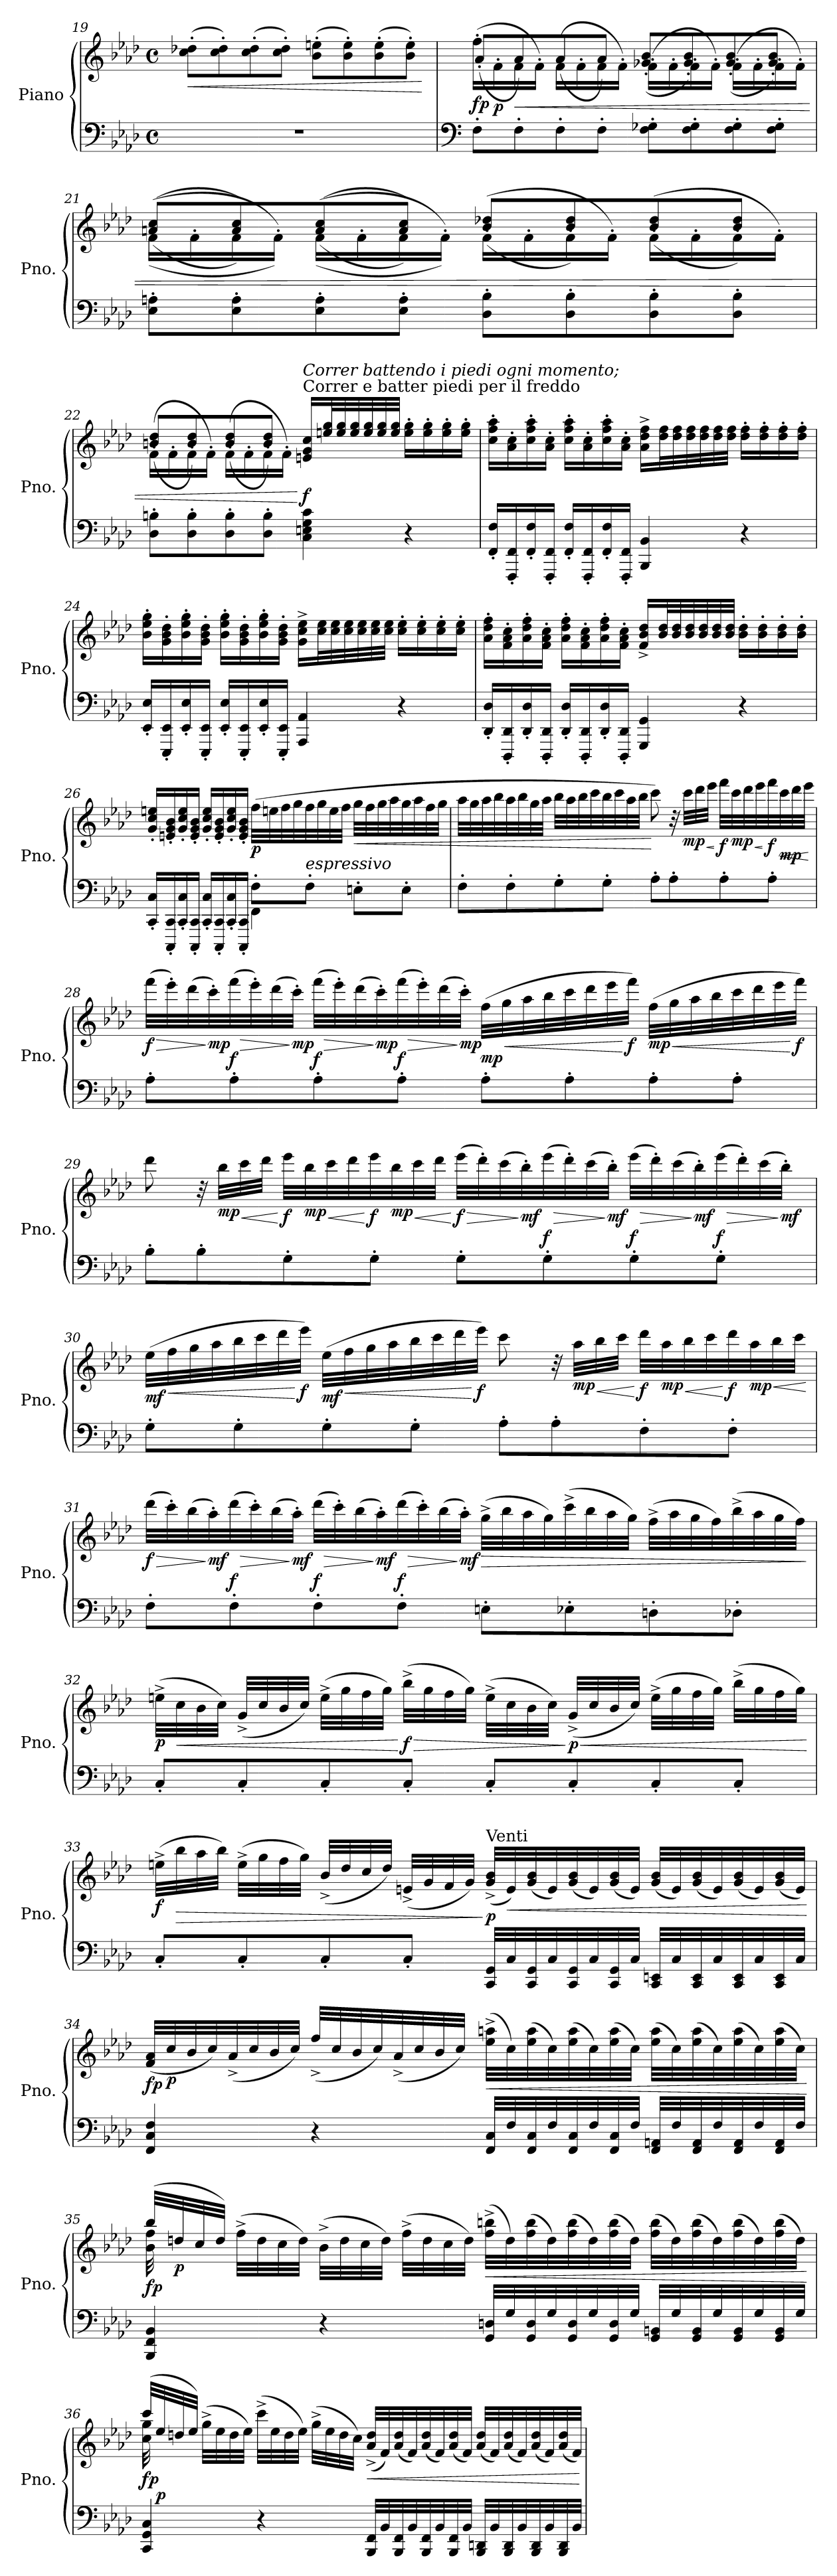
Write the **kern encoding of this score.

**kern	**kern	**dynam
*part1	*part1	*part1
*staff2	*staff1	*staff1/2
*I"Piano	*	*
*I'Pno.	*	*
*clefF4	*clefG2	*
*k[b-e-a-d-]	*k[b-e-a-d-]	*
*M4/4	*M4/4	*
*met(c)	*met(c)	*
=19	=19	=19
!	!	!LO:HP:b
1r	(8cc\' 8dd-X\'L	<
.	8cc\' 8dd-\')	.
.	(8cc\' 8dd-\'	.
.	8cc\' 8dd-\'J)	.
.	(8b-\' 8een\'L	.
.	8b-\' 8ee\')	.
.	(8b-\' 8ee\'	.
.	8b-\' 8ee\'J)	.
.	.	[
=20	=20	=20
*clefF4	*	*
*	*^	*
!	!	!	!LO:DY:b
8F'\L	(16ff'\LL	(8a-'/L	fp
!	!	!	!LO:DY:b
.	16f'\	.	p
!	!	!	!LO:HP:b
8F'\	16f'\	8a-'/)	<
.	16f'\JJ)	.	.
8F'\	(16f'\LL	(8a-'/	.
.	16f'\	.	.
8F'\J	16f'\	8a-'/J)	.
.	16f'\JJ)	.	.
8F\' 8G-X\'L	(16f'\LL	(8g-X/' 8b-/'L	.
.	16f'\	.	.
8F\' 8G-\'	16f'\	8g-/' 8b-/')	.
.	16f'\JJ)	.	.
8F\' 8G-\'	(16f'\LL	(8g-/' 8b-/'	.
.	16f'\	.	.
8F\' 8G-\'J	16f'\	8g-/' 8b-/'J)	.
.	16f'\JJ)	.	.
!!LO:LB:g=z	!!
=21	=21	=21	=21
8E-\' 8An\'L	((16f'\LL	((8an/' 8cc/'L	.
.	16f'\	.	.
8E-\' 8A\'	16f'\	8a/' 8cc/'))	.
.	16f'\JJ))	.	.
8E-\' 8A\'	((16f'\LL	((8a/' 8cc/'	.
.	16f'\	.	.
8E-\' 8A\'J	16f'\	8a/' 8cc/'J))	.
.	16f'\JJ))	.	.
8D-\' 8B-\'L	(16f'\LL	(8b-/' 8dd-X/'L	.
.	16f'\	.	.
8D-\' 8B-\'	16f'\	8b-/' 8dd-/')	.
.	16f'\JJ)	.	.
8D-\' 8B-\'	(16f'\LL	(8b-/' 8dd-/'	.
.	16f'\	.	.
8D-\' 8B-\'J	16f'\	8b-/' 8dd-/'J)	.
.	16f'\JJ)	.	.
=22	=22	=22	=22
8D-\' 8Bn\'L	(16f'\LL	(8bn/' 8dd-/'L	.
.	16f'\	.	.
8D-\' 8B\'	16f'\	8b/' 8dd-/')	.
.	16f'\JJ)	.	.
8D-\' 8B\'	(16f'\LL	(8b/' 8dd-/'	.
.	16f'\	.	.
8D-\' 8B\'J	16f'\	8b/' 8dd-/'J)	.
.	16f'\JJ)	.	.
!	!LO:TX:a:t=Correr e batter piedi per il freddo	!	!
!	!LO:TX:a:i:t=Correr battendo i piedi ogni momento;	!	!
!	!	!	!LO:DY:n=1:b
4C\ 4En\ 4G\ 4c\	16en/ 16g/ 16cc/LL	2ryy	[ f
.	32een/ 32gg/L	.	.
.	32ee/ 32gg/	.	.
.	32ee/ 32gg/	.	.
.	32ee/ 32gg/	.	.
.	32ee/ 32gg/	.	.
.	32ee/ 32gg/JJJ	.	.
4r	16ee\' 16gg\'LL	.	.
.	16ee\' 16gg\'	.	.
.	16ee\' 16gg\'	.	.
.	16ee\' 16gg\'JJ	.	.
*	*v	*v	*
=23	=23	=23
16FF/' 16F/'LL	16cc\' 16ff\' 16aa-\'LL	.
16FFF/' 16FF/'	16a-\' 16cc\'	.
16FF/' 16F/'	16cc\' 16ff\' 16aa-\'	.
16FFF/' 16FF/'JJ	16a-\' 16cc\'JJ	.
16FF/' 16F/'LL	16cc\' 16ff\' 16aa-\'LL	.
16FFF/' 16FF/'	16a-\' 16cc\'	.
16FF/' 16F/'	16cc\' 16ff\' 16aa-\'	.
16FFF/' 16FF/'JJ	16a-\' 16cc\'JJ	.
4BBB-/ 4BB-/	16a-\^ 16dd-\^ 16ff\^LL	.
.	32dd-\ 32ff\L	.
.	32dd-\ 32ff\	.
.	32dd-\ 32ff\	.
.	32dd-\ 32ff\	.
.	32dd-\ 32ff\	.
.	32dd-\ 32ff\JJJ	.
4r	16dd-\' 16ff\'LL	.
.	16dd-\' 16ff\'	.
.	16dd-\' 16ff\'	.
.	16dd-\' 16ff\'JJ	.
!!LO:LB:g=z
=24	=24	=24
16EE-/' 16E-/'LL	16b-\' 16ee-\' 16gg\'LL	.
16EEE-/' 16EE-/'	16g\' 16b-\' 16dd-\'	.
16EE-/' 16E-/'	16b-\' 16ee-\' 16gg\'	.
16EEE-/' 16EE-/'JJ	16g\' 16b-\' 16dd-\'JJ	.
16EE-/' 16E-/'LL	16b-\' 16ee-\' 16gg\'LL	.
16EEE-/' 16EE-/'	16g\' 16b-\' 16dd-\'	.
16EE-/' 16E-/'	16b-\' 16ee-\' 16gg\'	.
16EEE-/' 16EE-/'JJ	16g\' 16b-\' 16dd-\'JJ	.
4AAA-/ 4AA-/	16g\^ 16cc\^ 16ee-\^LL	.
.	32cc\ 32ee-\L	.
.	32cc\ 32ee-\	.
.	32cc\ 32ee-\	.
.	32cc\ 32ee-\	.
.	32cc\ 32ee-\	.
.	32cc\ 32ee-\JJJ	.
4r	16cc\' 16ee-\'LL	.
.	16cc\' 16ee-\'	.
.	16cc\' 16ee-\'	.
.	16cc\' 16ee-\'JJ	.
=25	=25	=25
16DD-/' 16D-/'LL	16a-\' 16dd-\' 16ff\'LL	.
16DDD-/' 16DD-/'	16f\' 16a-\' 16cc\'	.
16DD-/' 16D-/'	16a-\' 16dd-\' 16ff\'	.
16DDD-/' 16DD-/'JJ	16f\' 16a-\' 16cc\'JJ	.
16DD-/' 16D-/'LL	16a-\' 16dd-\' 16ff\'LL	.
16DDD-/' 16DD-/'	16f\' 16a-\' 16cc\'	.
16DD-/' 16D-/'	16a-\' 16dd-\' 16ff\'	.
16DDD-/' 16DD-/'JJ	16f\' 16a-\' 16cc\'JJ	.
4GGG/ 4GG/	16f/^ 16b-/^ 16dd-/^LL	.
.	32b-/ 32dd-/L	.
.	32b-/ 32dd-/	.
.	32b-/ 32dd-/	.
.	32b-/ 32dd-/	.
.	32b-/ 32dd-/	.
.	32b-/ 32dd-/JJJ	.
4r	16b-\' 16dd-\'LL	.
.	16b-\' 16dd-\'	.
.	16b-\' 16dd-\'	.
.	16b-\' 16dd-\'JJ	.
=26	=26	=26
*^	*	*
16CC/' 16C/'LL	2ryy	16g/' 16cc/' 16een/'LL	.
16CCC/' 16CC/'	.	16en/' 16g/' 16b-/'	.
16CC/' 16C/'	.	16g/' 16cc/' 16ee/'	.
16CCC/' 16CC/'JJ	.	16e/' 16g/' 16b-/'JJ	.
16CC/' 16C/'LL	.	16g/' 16cc/' 16ee/'LL	.
16CCC/' 16CC/'	.	16e/' 16g/' 16b-/'	.
16CC/' 16C/'	.	16g/' 16cc/' 16ee/'	.
16CCC/' 16CC/'JJ	.	16e/' 16g/' 16b-/'JJ	.
!	!	!	!LO:DY:b
8F'\L	4FF\	(32ff\LLL	p
.	.	32een\	.
.	.	32ff\	.
.	.	32gg\	.
!LO:TX:a:i:t=espressivo	!	!	!
8F'\J	.	32ff\	.
.	.	32gg\	.
.	.	32ee\	.
.	.	32ff\JJJ	.
!	!	!	!LO:HP:b
8En'\L	4ryy	32gg\LLL	<
.	.	32ff\	.
.	.	32gg\	.
.	.	32aa-\	.
8E'\J	.	32gg\	.
.	.	32aa-\	.
.	.	32ff\	.
.	.	32gg\JJJ	.
*v	*v	*	*
!!LO:LB:g=z
=27	=27	=27
8F'\L	32aa-\LLL	.
.	32gg\	.
.	32aa-\	.
.	32bb-\	.
8F'\	32aa-\	.
.	32bb-\	.
.	32gg\	.
.	32aa-\JJJ	.
8G'\	32bb-\LLL	.
.	32aa-\	.
.	32bb-\	.
.	32ccc\	.
8G'\J	32bb-\	.
.	32ccc\	.
.	32aa-\	.
.	32bb-\JJJ	.
!	!	!LO:DY:n=1:b=2
!	!	!LO:DY:n=2:b
8A-'\L	8ccc\)	[ mf f
8A-'\	32r	.
!	!	!LO:HP:b
!	!	!LO:DY:n=3:b
.	32ccc\LLL	< mp
.	32ddd-\	.
.	32eee-\JJJ	.
!	!	!LO:DY:n=4:b
8A-'\	32fff\LLL	[ f
!	!	!LO:HP:b
!	!	!LO:DY:n=5:b
.	32ccc\	< mp
.	32ddd-\	.
.	32eee-\	.
!	!	!LO:DY:n=6:b
8A-'\J	32fff\	[ f
!	!	!LO:HP:b
!	!	!LO:DY:n=7:b
.	32ccc\	< mp
.	32ddd-\	.
.	32eee-\JJJ	.
.	.	[
=28	=28	=28
!	!	!LO:HP:b
!	!	!LO:DY:n=1:b
8A-'\L	(32fff\LLL	> f
.	32eee-'\)	.
.	(32ddd-\	.
!	!	!LO:DY:n=2:b
.	32ccc'\)	] mp
!	!	!LO:HP:b
!	!	!LO:DY:n=3:b
8A-'\	(32fff\	> f
.	32eee-'\)	.
.	(32ddd-\	.
!	!	!LO:DY:n=4:b
.	32ccc'\JJJ)	] mp
!	!	!LO:HP:b
!	!	!LO:DY:n=5:b
8A-'\	(32fff\LLL	> f
.	32eee-'\)	.
.	(32ddd-\	.
!	!	!LO:DY:n=6:b
.	32ccc'\)	] mp
!	!	!LO:HP:b
!	!	!LO:DY:n=7:b
8A-'\J	(32fff\	> f
.	32eee-'\)	.
.	(32ddd-\	.
!	!	!LO:DY:n=8:b
.	32ccc'\JJJ)	] mp
!	!	!LO:HP:b
!	!	!LO:DY:n=9:b
8A-'\L	(32ff\LLL	< mp
.	32gg\	.
.	32aa-\	.
.	32bb-\	.
8A-'\	32ccc\	.
.	32ddd-\	.
.	32eee-\	.
!	!	!LO:DY:n=10:b
.	32fff\JJJ)	[ f
!	!	!LO:HP:b
!	!	!LO:DY:n=11:b
8A-'\	(32ff\LLL	< mp
.	32gg\	.
.	32aa-\	.
.	32bb-\	.
8A-'\J	32ccc\	.
.	32ddd-\	.
.	32eee-\	.
!	!	!LO:DY:n=12:b
.	32fff\JJJ)	[ f
!!LO:LB:g=z
=29	=29	=29
8B-'\L	8ddd-\	.
8B-'\	32r	.
!	!	!LO:HP:b
!	!	!LO:DY:n=1:b
.	32bb-\LLL	< mp
.	32ccc\	.
.	32ddd-\JJJ	.
!	!	!LO:DY:n=2:b
8G'\	32eee-\LLL	[ f
!	!	!LO:HP:b
!	!	!LO:DY:n=3:b
.	32bb-\	< mp
.	32ccc\	.
.	32ddd-\	.
!	!	!LO:DY:n=4:b
8G'\J	32eee-\	[ f
!	!	!LO:HP:b
!	!	!LO:DY:n=5:b
.	32bb-\	< mp
.	32ccc\	.
.	32ddd-\JJJ	.
!	!	!LO:HP:n=1:b
!	!	!LO:DY:n=6:b
8G'\L	(32eee-\LLL	[ > f
.	32ddd-'\)	.
.	(32ccc\	.
!	!	!LO:DY:n=7:b
.	32bb-'\)	] mf
!	!	!LO:HP:b
!	!	!LO:DY:n=8:b
8G'\	(32eee-\	> f
.	32ddd-'\)	.
.	(32ccc\	.
!	!	!LO:DY:n=9:b
.	32bb-'\JJJ)	] mf
!	!	!LO:HP:b
!	!	!LO:DY:n=10:b
8G'\	(32eee-\LLL	> f
.	32ddd-'\)	.
.	(32ccc\	.
!	!	!LO:DY:n=11:b
.	32bb-'\)	] mf
!	!	!LO:HP:b
!	!	!LO:DY:n=12:b
8G'\J	(32eee-\	> f
.	32ddd-'\)	.
.	(32ccc\	.
!	!	!LO:DY:n=13:b
.	32bb-'\JJJ)	] mf
=30	=30	=30
!	!	!LO:HP:b
!	!	!LO:DY:n=1:b
8G'\L	(32ee-\LLL	< mf
.	32ff\	.
.	32gg\	.
.	32aa-\	.
8G'\	32bb-\	.
.	32ccc\	.
.	32ddd-\	.
!	!	!LO:DY:n=2:b
.	32eee-\JJJ)	[ f
!	!	!LO:HP:b
!	!	!LO:DY:n=3:b
8G'\	(32ee-\LLL	< mf
.	32ff\	.
.	32gg\	.
.	32aa-\	.
8G'\J	32bb-\	.
.	32ccc\	.
.	32ddd-\	.
!	!	!LO:DY:n=4:b
.	32eee-\JJJ)	[ f
8A-'\L	8ccc\	.
8A-'\	32r	.
!	!	!LO:HP:b
!	!	!LO:DY:n=5:b
.	32aa-\LLL	< mp
.	32bb-\	.
.	32ccc\JJJ	.
!	!	!LO:DY:n=6:b
8F'\	32ddd-\LLL	[ f
!	!	!LO:HP:b
!	!	!LO:DY:n=7:b
.	32aa-\	< mp
.	32bb-\	.
.	32ccc\	.
!	!	!LO:DY:n=8:b
8F'\J	32ddd-\	[ f
!	!	!LO:HP:b
!	!	!LO:DY:n=9:b
.	32aa-\	< mp
.	32bb-\	.
.	32ccc\JJJ	.
.	.	[
!!LO:LB:g=z
=31	=31	=31
!	!	!LO:HP:b
!	!	!LO:DY:n=1:b
8F'\L	(32ddd-\LLL	> f
.	32ccc'\)	.
.	(32bb-\	.
!	!	!LO:DY:n=2:b
.	32aa-'\)	] mf
!	!	!LO:HP:b
!	!	!LO:DY:n=3:b
8F'\	(32ddd-\	> f
.	32ccc'\)	.
.	(32bb-\	.
!	!	!LO:DY:n=4:b
.	32aa-'\JJJ)	] mf
!	!	!LO:HP:b
!	!	!LO:DY:n=5:b
8F'\	(32ddd-\LLL	> f
.	32ccc'\)	.
.	(32bb-\	.
!	!	!LO:DY:n=6:b
.	32aa-'\)	] mf
!	!	!LO:HP:b
!	!	!LO:DY:n=7:b
8F'\J	(32ddd-\	> f
.	32ccc'\)	.
.	(32bb-\	.
!	!	!LO:DY:n=8:b
.	32aa-'\JJJ)	] mf
!	!	!LO:HP:b
8En'\L	(>32gg^\LLL	>
.	32bb-\	.
.	32aa-\	.
.	32gg\)	.
8E-X'\	(>32ccc^\	.
.	32bb-\	.
.	32aa-\	.
.	32gg\JJJ)	.
8Dn'\	(>32ff^\LLL	.
.	32aa-\	.
.	32gg\	.
.	32ff\)	.
8D-X'\J	(>32bb-^\	.
.	32aa-\	.
.	32gg\	.
.	32ff\JJJ)	.
.	.	]
=32	=32	=32
!	!	!LO:DY:b
8C'/L	(32een^\LLL	p
!	!	!LO:HP:b
.	32cc\	<
.	32b-\	.
.	32cc\JJJ)	.
8C'/	(32g^/LLL	.
.	32cc/	.
.	32b-/	.
.	32cc/JJJ)	.
8C'/	(32ee^\LLL	.
.	32gg\	.
.	32ff\	.
.	32gg\JJJ)	.
!	!	!LO:HP:n=1:b
!	!	!LO:DY:n=1:b
8C'/J	(32bb-^\LLL	[ > f
.	32gg\	.
.	32ff\	.
.	32gg\JJJ)	.
8C'/L	(32ee^\LLL	.
.	32cc\	.
.	32b-\	.
.	32cc\JJJ)	.
!	!	!LO:HP:n=1:b
!	!	!LO:DY:n=2:b
8C'/	(32g^/LLL	] < p
.	32cc/	.
.	32b-/	.
.	32cc/JJJ)	.
8C'/	(32ee^\LLL	.
.	32gg\	.
.	32ff\	.
.	32gg\JJJ)	.
8C'/J	(32bb-^\LLL	.
.	32gg\	.
.	32ff\	.
.	32gg\JJJ)	.
.	.	[
!!LO:PB:g=z
=33	=33	=33
!	!	!LO:DY:b
8C'/L	(32een^\LLL	f
!	!	!LO:HP:b
.	32bb-\	>
.	32aa-\	.
.	32bb-\JJJ)	.
8C'/	(32ee^\LLL	.
.	32gg\	.
.	32ff\	.
.	32gg\JJJ)	.
8C'/	(32b-^/LLL	.
.	32dd-/	.
.	32cc/	.
.	32dd-/JJJ)	.
8C'/J	(32en^/LLL	.
.	32g/	.
.	32f/	.
.	32g/JJJ)	.
!	!LO:TX:a:t=Venti	!
!	!	!LO:DY:n=1:b
32CC/ 32GG/LLL	(32g/^ 32b-/^LLL	] p
!	!	!LO:HP:b
32C/	32e/)	<
32CC/ 32GG/	(32g/ 32b-/	.
32C/	32e/)	.
32CC/ 32GG/	(32g/ 32b-/	.
32C/	32e/)	.
32CC/ 32GG/	(32g/ 32b-/	.
32C/JJJ	32e/JJJ)	.
32CC/ 32EEn/LLL	(32g/ 32b-/LLL	.
32C/	32e/)	.
32CC/ 32EE/	(32g/ 32b-/	.
32C/	32e/)	.
32CC/ 32EE/	(32g/ 32b-/	.
32C/	32e/)	.
32CC/ 32EE/	(32g/ 32b-/	.
32C/JJJ	32e/JJJ)	.
.	.	[
=34	=34	=34
!	!	!LO:DY:b
4FF/ 4C/ 4F/	(32f/ 32a-/LLL	fp
!	!	!LO:DY:b
.	32cc/	p
.	32b-/	.
.	32cc/)	.
.	(32a-^/	.
.	32cc/	.
.	32b-/	.
.	32cc/JJJ)	.
4r	(32ff^/LLL	.
.	32cc/	.
.	32b-/	.
.	32cc/)	.
.	(32a-^/	.
.	32cc/	.
.	32b-/	.
.	32cc/JJJ)	.
!	!	!LO:HP:b
32FF/ 32C/LLL	(>32ee-\^ 32aan\^LLL	<
32F/	32cc\)	.
32FF/ 32C/	(>32ee-\ 32aa\	.
32F/	32cc\)	.
32FF/ 32C/	(>32ee-\ 32aa\	.
32F/	32cc\)	.
32FF/ 32C/	(>32ee-\ 32aa\	.
32F/JJJ	32cc\JJJ)	.
32FF/ 32AAn/LLL	(>32ee-\ 32aa\LLL	.
32F/	32cc\)	.
32FF/ 32AA/	(>32ee-\ 32aa\	.
32F/	32cc\)	.
32FF/ 32AA/	(>32ee-\ 32aa\	.
32F/	32cc\)	.
32FF/ 32AA/	(>32ee-\ 32aa\	.
32F/JJJ	32cc\JJJ)	.
.	.	[
!!LO:LB:g=z
=35	=35	=35
*	*^	*
!	!	!	!LO:DY:b
4BBB-/ 4FF/ 4BB-/	(32bb-/LLL	32b-\ 32ff\	fp
!	!	!	!LO:DY:b
.	32ddn/	2ryy	p
.	32cc/	.	.
.	32dd/JJJ)	.	.
.	(>32ff^\LLL	.	.
.	32dd\	.	.
.	32cc\	.	.
.	32dd\JJJ)	.	.
4r	(>32b-^\LLL	.	.
.	32dd\	.	.
.	32cc\	.	.
.	32dd\JJJ)	.	.
.	(>32ff^\LLL	.	.
.	32dd\	.	.
.	32cc\	.	.
.	32dd\JJJ)	.	.
!	!	!	!LO:HP:b
32GG/ 32Dn/LLL	(>32ff\^ 32bbn\^LLL	.	<
32G/	32dd\)	4...ryy	.
32GG/ 32D/	(>32ff\ 32bb\	.	.
32G/	32dd\)	.	.
32GG/ 32D/	(>32ff\ 32bb\	.	.
32G/	32dd\)	.	.
32GG/ 32D/	(>32ff\ 32bb\	.	.
32G/JJJ	32dd\JJJ)	.	.
32GG/ 32BBn/LLL	(>32ff\ 32bb\LLL	.	.
32G/	32dd\)	.	.
32GG/ 32BB/	(>32ff\ 32bb\	.	.
32G/	32dd\)	.	.
32GG/ 32BB/	(>32ff\ 32bb\	.	.
32G/	32dd\)	.	.
32GG/ 32BB/	(>32ff\ 32bb\	.	.
32G/JJJ	32dd\JJJ)	.	.
*	*v	*v	*
.	.	[
=36	=36	=36
*	*^	*
!	!	!	!LO:DY:b
4CC/ 4GG/ 4C/	(32ccc/LLL	32cc\ 32gg\	fp
!	!	!	!LO:DY:b
.	32ee-/	2ryy	p
.	32ddn/	.	.
.	32ee-/JJJ)	.	.
.	(>32gg^\LLL	.	.
.	32ee-\	.	.
.	32dd\	.	.
.	32ee-\JJJ)	.	.
4r	(>32ccc^\LLL	.	.
.	32ee-\	.	.
.	32dd\	.	.
.	32ee-\JJJ)	.	.
.	(>32gg^\LLL	.	.
.	32ee-\	.	.
.	32dd\	.	.
.	32cc\JJJ)	.	.
!	!	!	!LO:HP:b
32BBB-/ 32FF/LLL	(32a-/^ 32dd/^LLL	.	<
32BB-/	32f/)	4...ryy	.
32BBB-/ 32FF/	(32a-/ 32dd/	.	.
32BB-/	32f/)	.	.
32BBB-/ 32FF/	(32a-/ 32dd/	.	.
32BB-/	32f/)	.	.
32BBB-/ 32FF/	(32a-/ 32dd/	.	.
32BB-/JJJ	32f/JJJ)	.	.
32BBB-/ 32DDn/LLL	(32a-/ 32dd/LLL	.	.
32BB-/	32f/)	.	.
32BBB-/ 32DD/	(32a-/ 32dd/	.	.
32BB-/	32f/)	.	.
32BBB-/ 32DD/	(32a-/ 32dd/	.	.
32BB-/	32f/)	.	.
32BBB-/ 32DD/	(32a-/ 32dd/	.	.
32BB-/JJJ	32f/JJJ)	.	.
*	*v	*v	*
.	.	[
=	=	=
*-	*-	*-
